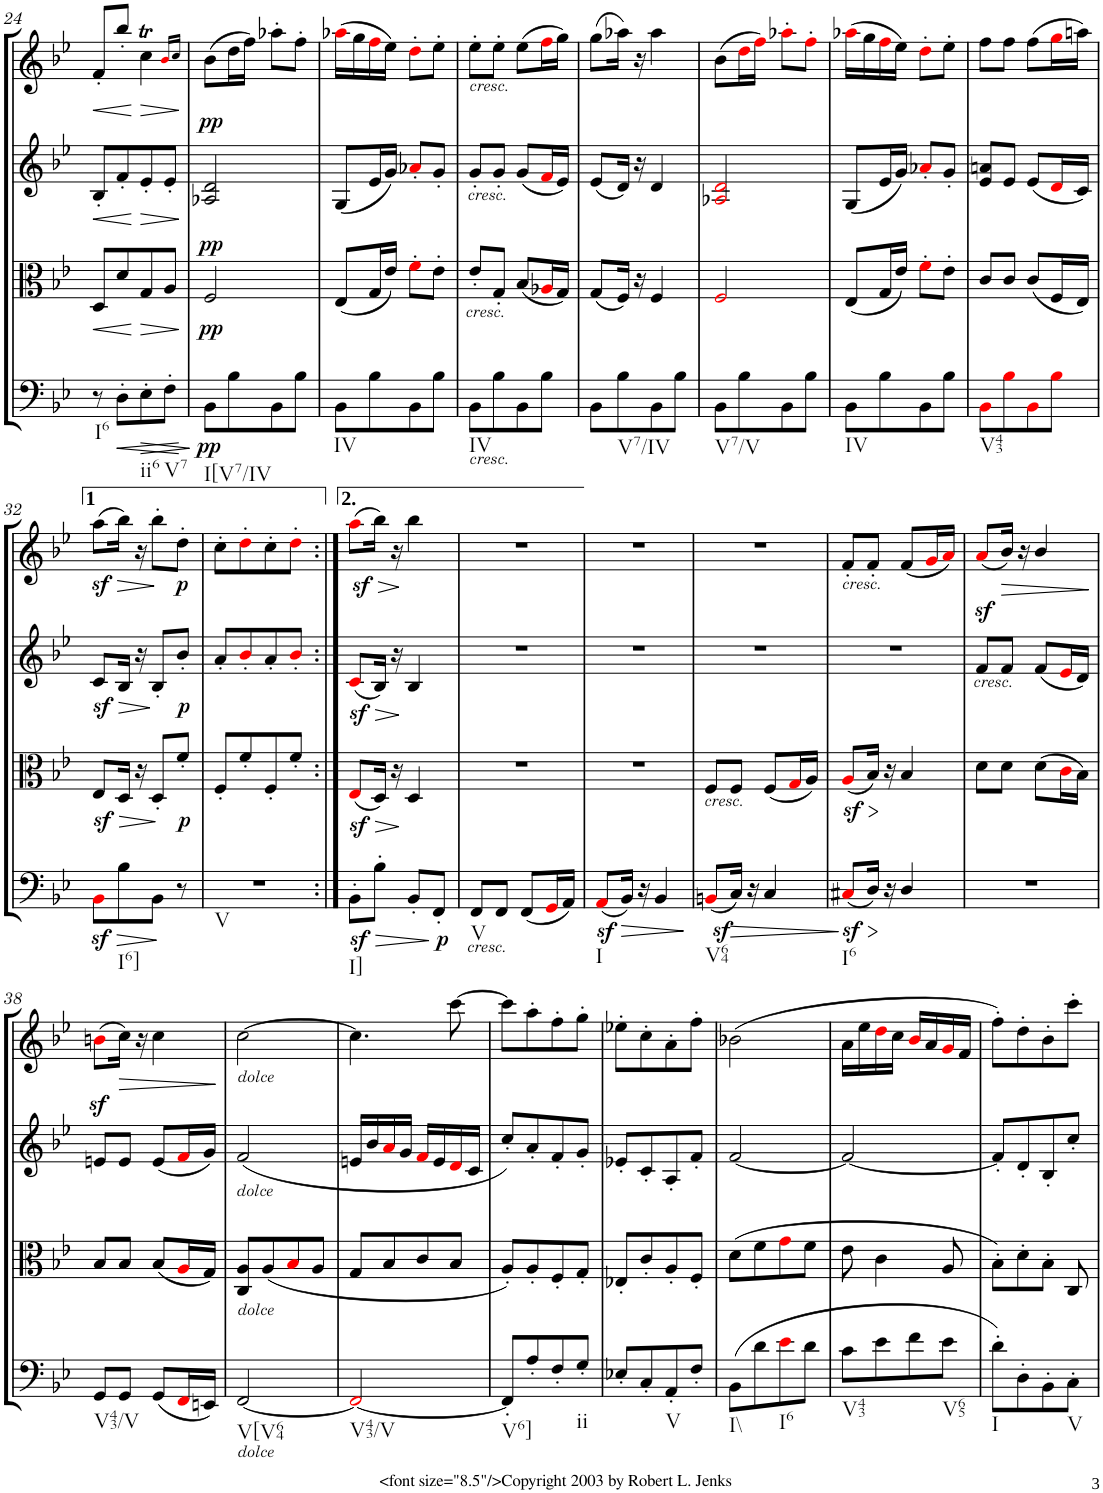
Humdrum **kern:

**kern	**dynam	**kern	**dynam	**kern	**dynam	**kern	**dynam
*part4	*part4	*part3	*part3	*part2	*part2	*part1	*part1
*staff4	*staff4	*staff3	*staff3	*staff2	*staff2	*staff1	*staff1
*I"Cello	*	*I"Viola	*	*I"2nd Violin	*	*I"1st Violin	*
*	*	*I'Vla	*	*I'Vln	*	*I'Vln	*
!!LO:PB:g=z
*clefF4	*	*clefC3	*	*clefG2	*	*clefG2	*
*k[b-e-]	*	*k[b-e-]	*	*k[b-e-]	*	*k[b-e-]	*
*B-:	*	*B-:	*	*B-:	*	*B-:	*
*M2/4	*	*M2/4	*	*M2/4	*	*M2/4	*
=24	=24	=24	=24	=24	=24	=24	=24
!LO:TX:b:t=I6	!	!	!	!	!	!	!
!	!	!	!LO:HP:b	!	!LO:HP:b	!	!LO:HP:b
8r	.	8D/L	<	8B-'/L	<	8f'/L	<
!	!LO:HP:b	!	!	!	!	!	!
8D'\L	<	8d/	.	8f'/	.	8bb-'/J	.
!LO:TX:b:t=ii6	!	!	!	!	!	!	!
!	!LO:HP:b	!	!LO:HP:n=1:b	!	!LO:HP:n=1:b	!	!LO:HP:n=1:b
8E-'\	>	8G/	[ >	8e-'/	[ >	4ccT\	[ >
!LO:TX:b:t=V7	!	!	!	!	!	!	!
8F'\J	.	8A/J	.	8e-'/J	.	.	.
.	.	.	.	.	.	16qb-i/LL	.
.	.	.	.	.	.	16qcc/JJ	.
.	[ ]	.	]	.	]	.	]
=25	=25	=25	=25	=25	=25	=25	=25
!LO:TX:b:t=I[V7/IV	!	!	!	!	!	!	!
!	!LO:DY:b	!	!LO:DY:b	!	!	!	!
!	!	!	!LO:DY:n=1:a	!	!LO:DY:a	!	!
8BB-\L	pp	2F/	pp pp	2A-X/ 2d/	pp	(8b-\L	.
8B-\	.	.	.	.	.	16dd\L	.
.	.	.	.	.	.	16ff\JJ)	.
8BB-\	.	.	.	.	.	8aa-X'\L	.
8B-\J	.	.	.	.	.	8ff'\J	.
=26	=26	=26	=26	=26	=26	=26	=26
!LO:TX:b:t=IV	!	!	!	!	!	!	!
8BB-\L	.	(8E-/L	.	(8G/L	.	(16aa-Xi\LL	.
.	.	.	.	.	.	16gg\	.
8B-\	.	16G/L	.	16e-/L	.	16ffi\	.
.	.	16e-/JJ)	.	16g/JJ)	.	16ee-\JJ)	.
8BB-\	.	8f'i\L	.	8a-X'i/L	.	8dd'i\L	.
8B-\J	.	8e-'\J	.	8g'/J	.	8ee-'\J	.
=27	=27	=27	=27	=27	=27	=27	=27
!	!	!	!	!	!	!LO:TX:b:i:t=cresc.	!
!	!	!	!	!LO:TX:b:i:t=cresc.	!	!	!
!	!	!LO:TX:b:i:t=cresc.	!	!	!	!	!
!LO:TX:b:i:t=cresc.	!	!	!	!	!	!	!
!LO:TX:b:t=IV	!	!	!	!	!	!	!
8BB-\L	.	8e-'/L	.	8g'/L	.	8ee-'\L	.
8B-\	.	8G'/J	.	8g'/J	.	8ee-'\J	.
8BB-\	.	(8B-/L	.	(8g/L	.	(8ee-\L	.
8B-\J	.	16A-Xi/L	.	16fi/L	.	16ffi\L	.
.	.	16G/JJ)	.	16e-/JJ)	.	16gg\JJ)	.
=28	=28	=28	=28	=28	=28	=28	=28
8BB-\L	.	(8G/L	.	(8e-/L	.	(8gg\L	.
!LO:TX:b:t=V7/IV	!	!	!	!	!	!	!
8B-\	.	16F/Jk)	.	16d/Jk)	.	16aa-X\Jk)	.
.	.	16r	.	16r	.	16r	.
8BB-\	.	4F/	.	4d/	.	4aa-\	.
8B-\J	.	.	.	.	.	.	.
=29	=29	=29	=29	=29	=29	=29	=29
!LO:TX:b:t=V7/V	!	!	!	!	!	!	!
8BB-\L	.	2Fi/	.	2A-Xi/ 2di/	.	(8b-\L	.
8B-\	.	.	.	.	.	16ddi\L	.
.	.	.	.	.	.	16ffi\JJ)	.
8BB-\	.	.	.	.	.	8aa-X'i\L	.
8B-\J	.	.	.	.	.	8ff'i\J	.
=30	=30	=30	=30	=30	=30	=30	=30
!LO:TX:b:t=IV	!	!	!	!	!	!	!
8BB-\L	.	(8E-/L	.	(8G/L	.	(16aa-Xi\LL	.
.	.	.	.	.	.	16gg\	.
8B-\	.	16G/L	.	16e-/L	.	16ffi\	.
.	.	16e-/JJ)	.	16g/JJ)	.	16ee-\JJ)	.
8BB-\	.	8f'i\L	.	8a-X'i/L	.	8dd'i\L	.
8B-\J	.	8e-'\J	.	8g'/J	.	8ee-'\J	.
=31	=31	=31	=31	=31	=31	=31	=31
!LO:TX:b:t=V43	!	!	!	!	!	!	!
8BB-i\L	.	8c/L	.	8e-/ 8an/L	.	8ff\L	.
8B-i\	.	8c/J	.	8e-/J	.	8ff\J	.
8BB-i\	.	(8c/L	.	(8e-/L	.	(8ff\L	.
8B-i\J	.	16F/L	.	16di/L	.	16ggi\L	.
.	.	16E-/JJ)	.	16c/JJ)	.	16aan\JJ)	.
!!LO:LB:g=z
=32	=32	=32	=32	=32	=32	=32	=32
!	!LO:HP:b	!	!LO:HP:b	!	!LO:HP:b	!	!LO:HP:b
8BB-z<i\L	>	8E-z</L	>	8cz</L	>	(8aaz<\L	>
!LO:TX:b:t=I6]	!	!	!	!	!	!	!
8B-\	.	16D/Jk	.	16B-/Jk	.	16bb-\Jk)	.
.	.	16r	.	16r	.	16r	.
8BB-\J	.	8D'/L	.	8B-'/L	.	8bb-'\L	.
!	!	!	!LO:DY:n=1:b	!	!LO:DY:n=1:b	!	!LO:DY:n=1:b
8r	]	8f'/J	] p	8b-'/J	] p	8dd'\J	] p
=33	=33	=33	=33	=33	=33	=33	=33
!LO:TX:b:t=V	!	!	!	!	!	!	!
2r	.	8F'/L	.	8a'/L	.	8cc'\L	.
.	.	8f'/	.	8b-'i/	.	8dd'i\	.
.	.	8F'/	.	8a'/	.	8cc'\	.
.	.	8f'/J	.	8b-'i/J	.	8dd'i\J	.
=32:|!	=32:|!	=32:|!	=32:|!	=32:|!	=32:|!	=32:|!	=32:|!
!LO:TX:b:t=I]	!	!	!	!	!	!	!
!	!LO:HP:b	!	!LO:HP:b	!	!LO:HP:b	!	!LO:HP:b
8BB-z<'\L	>	(8E-z<i/L	>	(8cz<i/L	>	(8aaz<i\L	>
8B-'\J	.	16D/Jk)	.	16B-/Jk)	.	16bb-\Jk)	.
.	.	16r	.	16r	.	16r	.
8BB-'/L	.	4D/	]	4B-/	]	4bb-\	]
!	!LO:DY:n=1:b	!	!	!	!	!	!
8FF'/J	] p	.	.	.	.	.	.
=33	=33	=33	=33	=33	=33	=33	=33
!LO:TX:b:i:t=cresc.	!	!	!	!	!	!	!
!LO:TX:b:t=V	!	!	!	!	!	!	!
8FF/L	.	2r	.	2r	.	2r	.
8FF/J	.	.	.	.	.	.	.
(8FF/L	.	.	.	.	.	.	.
16GGi/L	.	.	.	.	.	.	.
16AA/JJ)	.	.	.	.	.	.	.
=34	=34	=34	=34	=34	=34	=34	=34
!LO:TX:b:t=I	!	!	!	!	!	!	!
(8AAz<i/L	.	2r	.	2r	.	2r	.
!	!LO:HP:b	!	!	!	!	!	!
16BB-/Jk)	>	.	.	.	.	.	.
16r	.	.	.	.	.	.	.
4BB-z</	.	.	.	.	.	.	.
.	]	.	.	.	.	.	.
=35	=35	=35	=35	=35	=35	=35	=35
!	!	!LO:TX:b:i:t=cresc.	!	!	!	!	!
!LO:TX:b:t=V64	!	!	!	!	!	!	!
(8BBni/L	.	8F/L	.	2r	.	2r	.
!	!LO:HP:b	!	!	!	!	!	!
16C/Jk)	>	8F/J	.	.	.	.	.
16r	.	.	.	.	.	.	.
4C/	.	(8F/L	.	.	.	.	.
.	.	16Gi/L	.	.	.	.	.
.	.	16A/JJ)	.	.	.	.	.
.	]	.	.	.	.	.	.
=36	=36	=36	=36	=36	=36	=36	=36
!	!	!	!	!	!	!LO:TX:b:i:t=cresc.	!
!LO:TX:b:t=I6	!	!	!	!	!	!	!
!	!LO:HP:b	!	!LO:HP:b	!	!	!	!
(8C#Xz<i/L	>	(8Az<i/L	>	2r	.	8f'/L	.
16D/Jk)	.	16B-/Jk)	.	.	.	8f'/J	.
16r	]	16r	]	.	.	.	.
4D/	.	4B-/	.	.	.	(8f/L	.
.	.	.	.	.	.	16gi/L	.
.	.	.	.	.	.	16ai/JJ)	.
=37	=37	=37	=37	=37	=37	=37	=37
!	!	!	!	!LO:TX:b:i:t=cresc.	!	!	!
2r	.	8d\L	.	8fz>/L	.	(8ai/L	.
!	!	!	!	!	!	!	!LO:HP:b
.	.	8d\J	.	8f/J	.	16b-/Jk)	>
.	.	.	.	.	.	16r	.
.	.	(8d\L	.	(8f/L	.	4b-/	.
.	.	16ci\L	.	16e-i/L	.	.	.
.	.	16B-\JJ)	.	16d/JJ)	.	.	.
.	.	.	.	.	.	.	]
!!LO:LB:g=z
=38	=38	=38	=38	=38	=38	=38	=38
!LO:TX:b:t=V43/V	!	!	!	!	!	!	!
8GG/L	.	8B-/L	.	8enz>/L	.	(8bni\L	.
!	!	!	!	!	!	!	!LO:HP:b
8GG/J	.	8B-/J	.	8e/J	.	16cc\Jk)	>
.	.	.	.	.	.	16r	.
(8GG/L	.	(8B-/L	.	(8e/L	.	4cc\	.
16FFi/L	.	16Ai/L	.	16fi/L	.	.	.
16EEn/JJ)	.	16G/JJ)	.	16g/JJ)	.	.	.
.	.	.	.	.	.	.	]
=39	=39	=39	=39	=39	=39	=39	=39
!	!	!	!	!	!	!LO:TX:b:i:t=dolce	!
!	!	!	!	!LO:TX:b:i:t=dolce	!	!	!
!	!	!LO:TX:b:i:t=dolce	!	!	!	!	!
!LO:TX:b:i:t=dolce	!	!	!	!	!	!	!
!LO:TX:b:t=V[V64	!	!	!	!	!	!	!
[2FF/	.	8C/ 8A/L	.	(<2f/	.	[2cc\	.
.	.	(<8A/	.	.	.	.	.
.	.	8B-i/	.	.	.	.	.
.	.	8A/J	.	.	.	.	.
=40	=40	=40	=40	=40	=40	=40	=40
!LO:TX:b:t=V43/V	!	!	!	!	!	!	!
2FFi/_	.	8G/L	.	16en/LL	.	4.cc\]	.
.	.	.	.	16b-/	.	.	.
.	.	8B-/	.	16ai/	.	.	.
.	.	.	.	16g/JJ	.	.	.
.	.	8c/	.	16fi/LL	.	.	.
.	.	.	.	16e/	.	.	.
.	.	8B-/J	.	16di/	.	[8ccc\	.
.	.	.	.	16c/JJ	.	.	.
=41	=41	=41	=41	=41	=41	=41	=41
!LO:TX:b:t=V6]	!	!	!	!	!	!	!
8FF'/L]	.	8A'/L)	.	8cc'/L)	.	8ccc\L]	.
8A'/	.	8A'/	.	8a'/	.	8aa'\	.
8F'/	.	8F'/	.	8f'/	.	8ff'\	.
!LO:TX:b:t=ii	!	!	!	!	!	!	!
8G'/J	.	8G'/J	.	8g'/J	.	8gg'\J	.
=42	=42	=42	=42	=42	=42	=42	=42
8E-X'/L	.	8E-X'/L	.	8e-X'/L	.	8ee-X'\L	.
8C'/	.	8c'/	.	8c'/	.	8cc'\	.
!LO:TX:b:t=V	!	!	!	!	!	!	!
8AA'/	.	8A'/	.	8A'/	.	8a'\	.
8F'/J	.	8F'/J	.	8f'/J	.	8ff'\J	.
=43	=43	=43	=43	=43	=43	=43	=43
!LO:TX:b:t=I\\	!	!	!	!	!	!	!
(8BB-\L	.	(8d\L	.	[2f/	.	(2b-X\	.
8d\	.	8f\	.	.	.	.	.
!LO:TX:b:t=I6	!	!	!	!	!	!	!
8e-i\	.	8gi\	.	.	.	.	.
8d\J	.	8f\J	.	.	.	.	.
=44	=44	=44	=44	=44	=44	=44	=44
!LO:TX:b:t=V43	!	!	!	!	!	!	!
8c\L	.	8e-\	.	2f/_	.	16a\LL	.
.	.	.	.	.	.	16ee-\	.
8e-\	.	4c\	.	.	.	16ddi\	.
.	.	.	.	.	.	16cc\JJ	.
8f\	.	.	.	.	.	16b-i/LL	.
.	.	.	.	.	.	16a/	.
!LO:TX:b:t=V65	!	!	!	!	!	!	!
8e-\J	.	8A/	.	.	.	16gi/	.
.	.	.	.	.	.	16f/JJ	.
=45	=45	=45	=45	=45	=45	=45	=45
!LO:TX:b:t=I	!	!	!	!	!	!	!
8d'\L)	.	8B-'\L)	.	8f'/L]	.	8ff'\L)	.
8D'\	.	8d'\	.	8d'/	.	8dd'\	.
8BB-'\	.	8B-'\J	.	8B-'/	.	8b-'\	.
!LO:TX:b:t=V	!	!	!	!	!	!	!
8C'\J	.	8C/	.	8cc'/J	.	8ccc'\J	.
=	=	=	=	=	=	=	=
*-	*-	*-	*-	*-	*-	*-	*-
